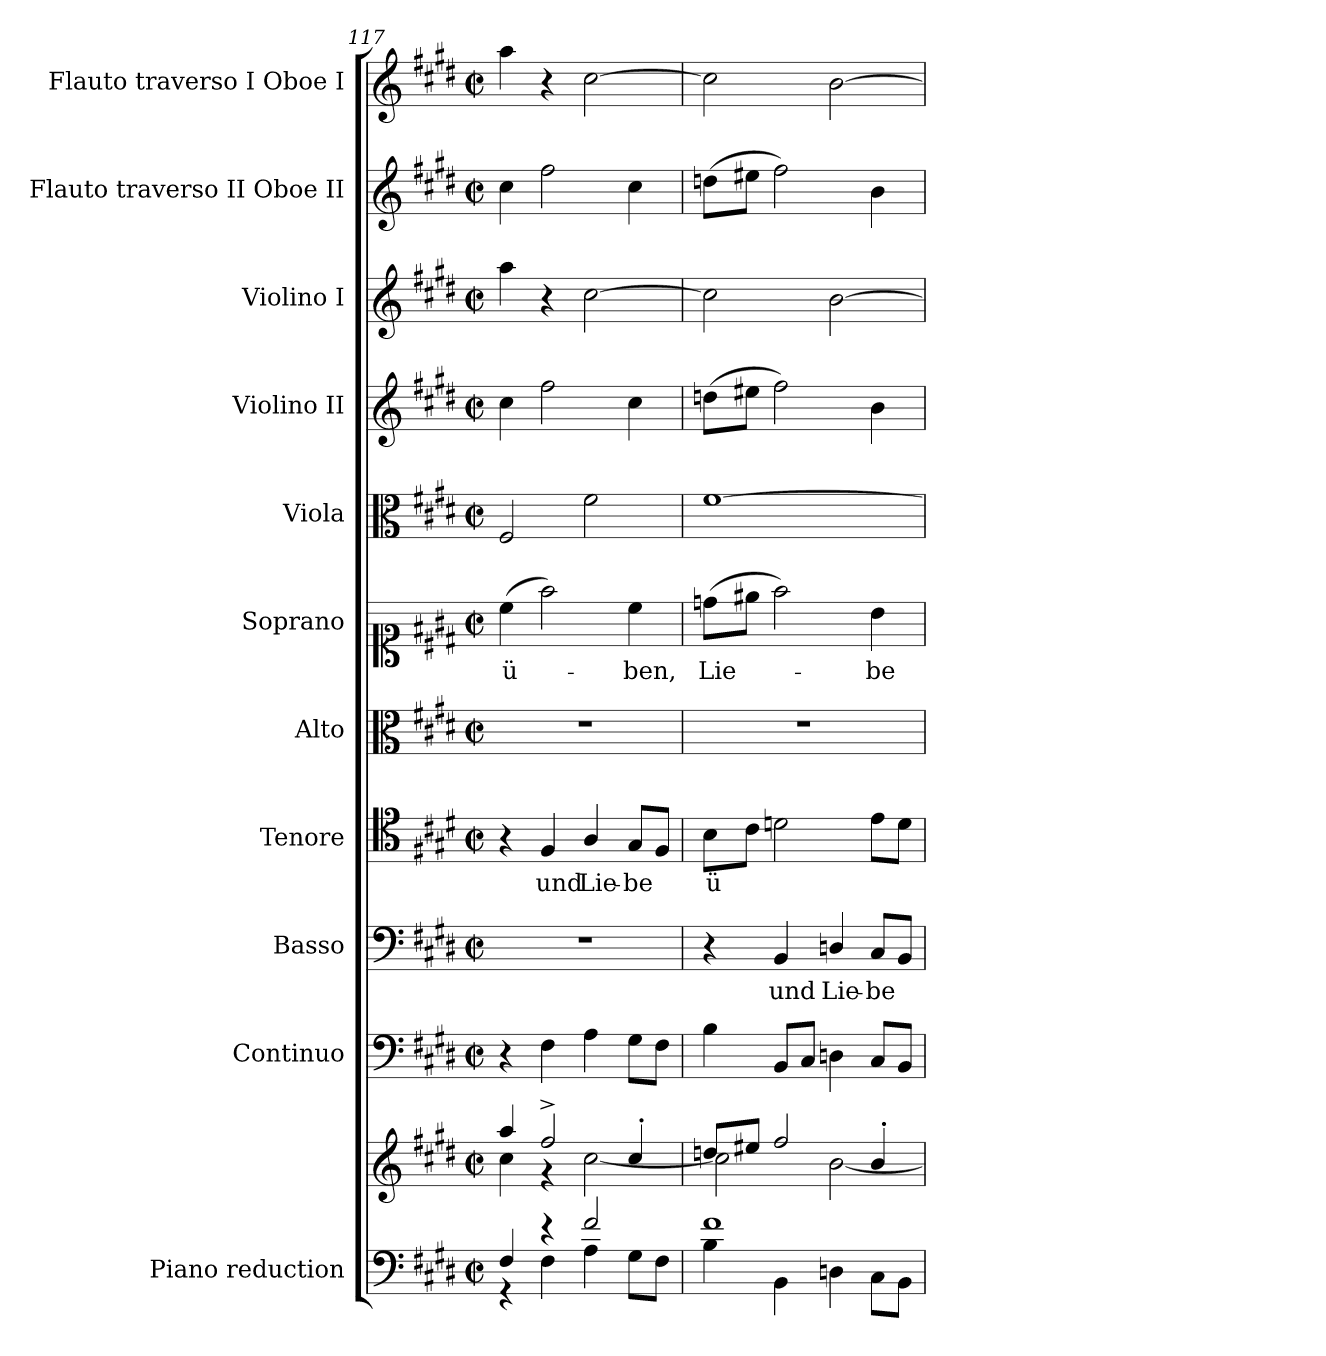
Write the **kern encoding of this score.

**kern	**kern	**kern	**kern	**text	**kern	**text	**kern	**kern	**text	**kern	**kern	**kern	**kern	**kern
*part11	*part11	*part10	*part9	*part9	*part8	*part8	*part7	*part6	*part6	*part5	*part4	*part3	*part2	*part1
*staff12	*staff11	*staff10	*staff9	*staff9	*staff8	*staff8	*staff7	*staff6	*staff6	*staff5	*staff4	*staff3	*staff2	*staff1
*I"Piano reduction	*	*I"Continuo	*I"Basso	*	*I"Tenore	*	*I"Alto	*I"Soprano	*	*I"Viola	*I"Violino II	*I"Violino I	*I"Flauto traverso II Oboe II	*I"Flauto traverso I Oboe I
*I'Pno	*	*	*	*	*	*	*	*	*	*	*	*	*I'Ob	*I'Ob
*clefF4	*clefG2	*clefF4	*clefF4	*	*clefC4	*	*clefC3	*clefC1	*	*clefC3	*clefG2	*clefG2	*clefG2	*clefG2
*k[f#c#g#d#]	*k[f#c#g#d#]	*k[f#c#g#d#]	*k[f#c#g#d#]	*	*k[f#c#g#d#]	*	*k[f#c#g#d#]	*k[f#c#g#d#]	*	*k[f#c#g#d#]	*k[f#c#g#d#]	*k[f#c#g#d#]	*k[f#c#g#d#]	*k[f#c#g#d#]
*M2/2	*M2/2	*M2/2	*M2/2	*	*M2/2	*	*M2/2	*M2/2	*	*M2/2	*M2/2	*M2/2	*M2/2	*M2/2
*met(c|)	*met(c|)	*met(c|)	*met(c|)	*	*met(c|)	*	*met(c|)	*met(c|)	*	*met(c|)	*met(c|)	*met(c|)	*met(c|)	*met(c|)
=117	=117	=117	=117	=117	=117	=117	=117	=117	=117	=117	=117	=117	=117	=117
*^	*^	*	*	*	*	*	*	*	*	*	*	*	*	*
!	!	!	!	!	!	!	!	!	!	!	!LO:LY:b	!	!	!	!	!
4F#/	4r	4aa/	4cc#\	4r	1r	.	4r	.	1r	(4cc#\	ü-	2F#/	4cc#\	4aa\	4cc#\	4aa\
!	!	!	!	!	!	!	!	!LO:LY:b	!	!	!	!	!	!	!	!
4r	4F#\	2ff#^/	4r	4F#\	.	.	4F#/	und	.	2ff#\)	.	.	2ff#\	4r	2ff#\	4r
!	!	!	!	!	!	!	!	!LO:LY:b	!	!	!	!	!	!	!	!
2f#/	4A\	.	[2cc#\	4A\	.	.	4A/	Lie-	.	.	.	2f#\	.	[2cc#\	.	[2cc#\
!	!	!	!	!	!	!	!	!LO:LY:b	!	!	!LO:LY:b	!	!	!	!	!
.	8G#\L	4cc#'/	.	8G#\L	.	.	8G#/L	be	.	4cc#\	ben,	.	4cc#\	.	4cc#\	.
.	8F#\J	.	.	8F#\J	.	.	8F#/J	.	.	.	.	.	.	.	.	.
=118	=118	=118	=118	=118	=118	=118	=118	=118	=118	=118	=118	=118	=118	=118	=118	=118
!	!	!	!	!	!	!	!	!LO:LY:b	!	!	!LO:LY:b	!	!	!	!	!
1f#	4B\	8ddn/L	2cc#\]	4B\	4r	.	8B\L	ü	1r	(8ddn\L	Lie-	[1f#	(8ddn\L	2cc#\]	(8ddn\L	2cc#\]
.	.	8ee#X/J	.	.	.	.	8c#\J	.	.	8ee#X\J	.	.	8ee#X\J	.	8ee#X\J	.
!	!	!	!	!	!	!LO:LY:b	!	!LO:LY:b	!	!	!	!	!	!	!	!
.	4BB\	2ff#/	.	8BB/L	4BB/	und	2dn\	--	.	2ff#\)	.	.	2ff#\)	.	2ff#\)	.
.	.	.	.	8C#/J	.	.	.	.	.	.	.	.	.	.	.	.
!	!	!	!	!	!	!LO:LY:b	!	!	!	!	!	!	!	!	!	!
.	4Dn\	.	[2b\	4Dn\	4Dn/	Lie-	.	.	.	.	.	.	.	[2b\	.	[2b\
!	!	!	!	!	!	!LO:LY:b	!	!	!	!	!LO:LY:b	!	!	!	!	!
.	8C#\L	4b'/	.	8C#/L	8C#/L	be	8e\L	.	.	4b\	be	.	4b\	.	4b\	.
.	8BB\J	.	.	8BB/J	8BB/J	.	8d\J	.	.	.	.	.	.	.	.	.
*v	*v	*	*	*	*	*	*	*	*	*	*	*	*	*	*	*
*	*v	*v	*	*	*	*	*	*	*	*	*	*	*	*	*
=	=	=	=	=	=	=	=	=	=	=	=	=	=	=
*-	*-	*-	*-	*-	*-	*-	*-	*-	*-	*-	*-	*-	*-	*-
